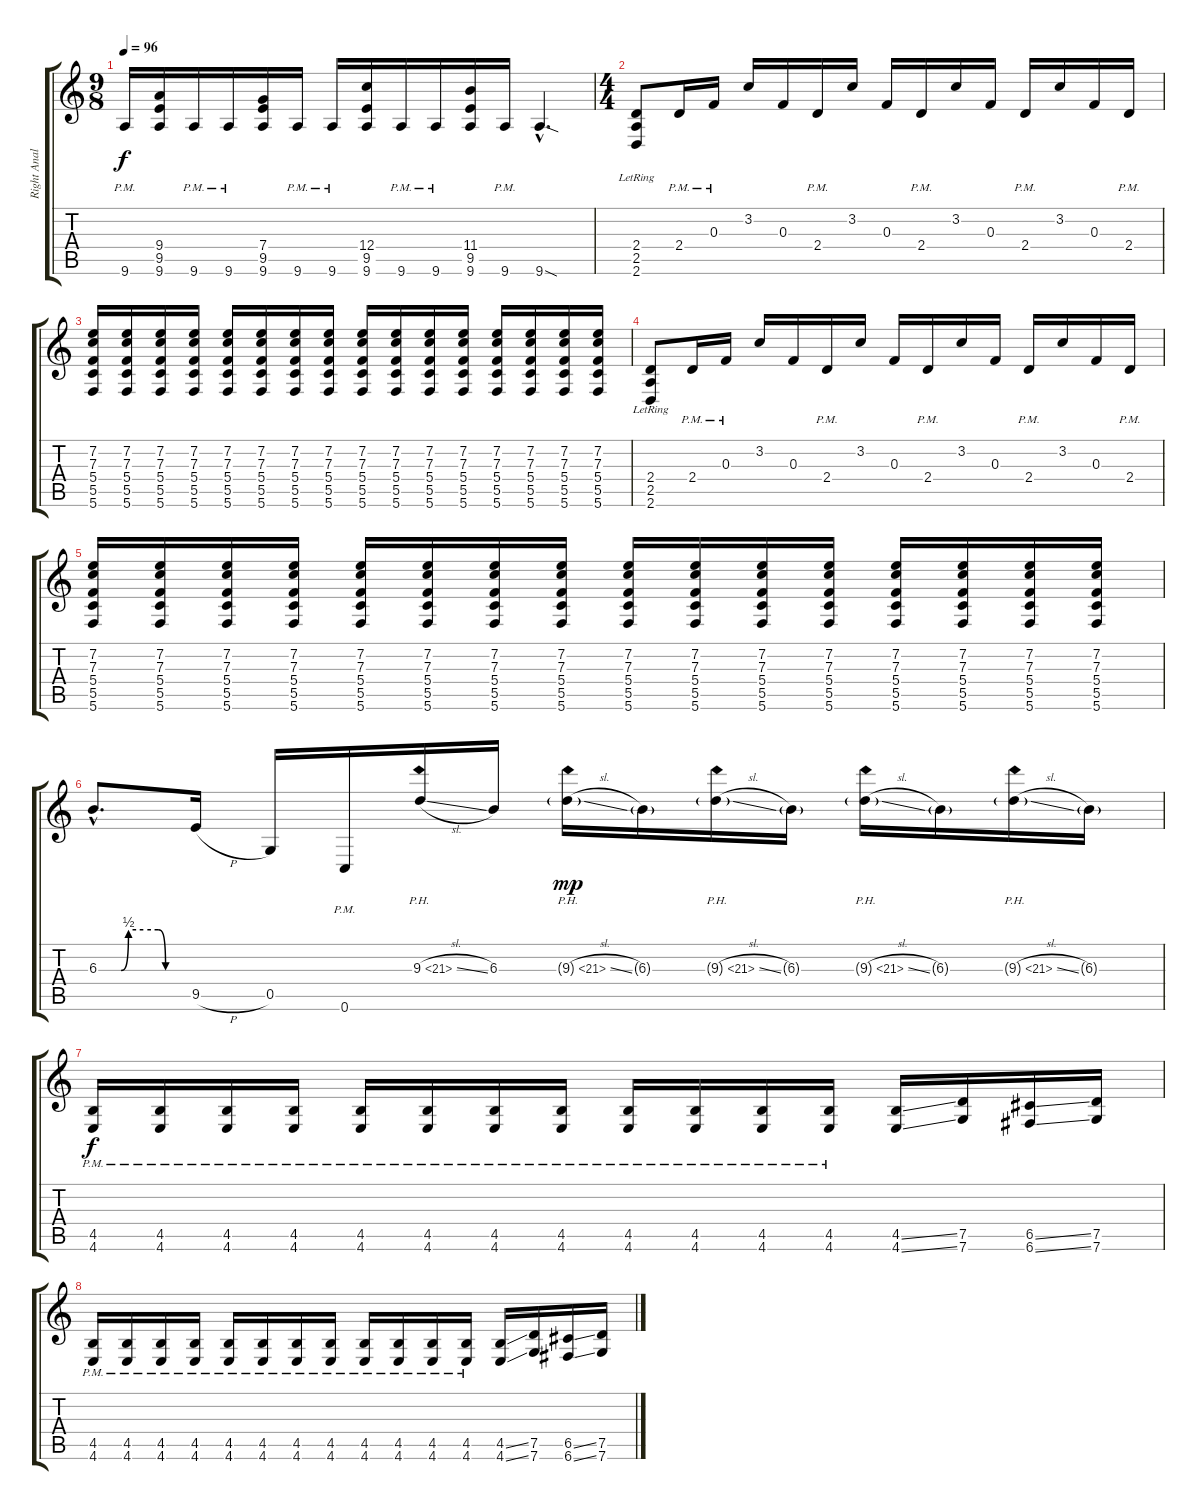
\track ("Right Analog Stick" "Right Anal") {instrument distortionguitar}
\staff {score tabs}
\tuning (D4 A3 F3 C3 G2 C2) {hide}
\ts (9 8)
\tempo 96
\clef g2
\ks c
9.6{pm}.16{dy f} (9.4 9.5 9.6).16 9.6{pm}.16 9.6{pm}.16 (7.4 9.5 9.6).16 9.6{pm}.16 9.6{pm}.16 (12.4 9.5 9.6).16 9.6{pm}.16 9.6{pm}.16 (11.4 9.5 9.6).16 9.6{pm}.16 9.6{sod hac}.4{d} |
\ts (4 4)
(2.4{lr} 2.5{lr} 2.6{lr}).8 2.4{pm}.16 0.3{pm}.16 3.2.16 0.3.16 2.4{pm}.16 3.2.16 0.3.16 2.4{pm}.16 3.2.16 0.3.16 2.4{pm}.16 3.2.16 0.3.16 2.4{pm}.16 |
(7.2 7.3 5.4 5.5 5.6).16 (7.2 7.3 5.4 5.5 5.6).16 (7.2 7.3 5.4 5.5 5.6).16 (7.2 7.3 5.4 5.5 5.6).16 (7.2 7.3 5.4 5.5 5.6).16 (7.2 7.3 5.4 5.5 5.6).16 (7.2 7.3 5.4 5.5 5.6).16 (7.2 7.3 5.4 5.5 5.6).16 (7.2 7.3 5.4 5.5 5.6).16 (7.2 7.3 5.4 5.5 5.6).16 (7.2 7.3 5.4 5.5 5.6).16 (7.2 7.3 5.4 5.5 5.6).16 (7.2 7.3 5.4 5.5 5.6).16 (7.2 7.3 5.4 5.5 5.6).16 (7.2 7.3 5.4 5.5 5.6).16 (7.2 7.3 5.4 5.5 5.6).16 |
(2.4{lr} 2.5{lr} 2.6{lr}).8 2.4{pm}.16 0.3{pm}.16 3.2.16 0.3.16 2.4{pm}.16 3.2.16 0.3.16 2.4{pm}.16 3.2.16 0.3.16 2.4{pm}.16 3.2.16 0.3.16 2.4{pm}.16 |
(7.2 7.3 5.4 5.5 5.6).16 (7.2 7.3 5.4 5.5 5.6).16 (7.2 7.3 5.4 5.5 5.6).16 (7.2 7.3 5.4 5.5 5.6).16 (7.2 7.3 5.4 5.5 5.6).16 (7.2 7.3 5.4 5.5 5.6).16 (7.2 7.3 5.4 5.5 5.6).16 (7.2 7.3 5.4 5.5 5.6).16 (7.2 7.3 5.4 5.5 5.6).16 (7.2 7.3 5.4 5.5 5.6).16 (7.2 7.3 5.4 5.5 5.6).16 (7.2 7.3 5.4 5.5 5.6).16 (7.2 7.3 5.4 5.5 5.6).16 (7.2 7.3 5.4 5.5 5.6).16 (7.2 7.3 5.4 5.5 5.6).16 (7.2 7.3 5.4 5.5 5.6).16 |
6.3{be (custom 0 0 10 0 15 0 20 2 30 2 40 2 45 0 60 0) hac}.8{d} 9.5{h}.16 0.5.16 0.6{pm}.16 9.3{ph 12 sl}.16 6.3.16 9.3{ph 12 sl g}.16{dy mp volume 4} 6.3{g}.16 9.3{ph 12 sl g}.16 6.3{g}.16 9.3{ph 12 sl g}.16 6.3{g}.16 9.3{ph 12 sl g}.16 6.3{g}.16 |
(4.5{pm} 4.6{pm}).16{dy f volume 13} (4.5{pm} 4.6{pm}).16 (4.5{pm} 4.6{pm}).16 (4.5{pm} 4.6{pm}).16 (4.5{pm} 4.6{pm}).16 (4.5{pm} 4.6{pm}).16 (4.5{pm} 4.6{pm}).16 (4.5{pm} 4.6{pm}).16 (4.5{pm} 4.6{pm}).16 (4.5{pm} 4.6{pm}).16 (4.5{pm} 4.6{pm}).16 (4.5{pm} 4.6{pm}).16 (4.5{ss} 4.6{ss}).16 (7.5 7.6).16 (6.5{ss} 6.6{ss}).16 (7.5 7.6).16 |
(4.5{pm} 4.6{pm}).16 (4.5{pm} 4.6{pm}).16 (4.5{pm} 4.6{pm}).16 (4.5{pm} 4.6{pm}).16 (4.5{pm} 4.6{pm}).16 (4.5{pm} 4.6{pm}).16 (4.5{pm} 4.6{pm}).16 (4.5{pm} 4.6{pm}).16 (4.5{pm} 4.6{pm}).16 (4.5{pm} 4.6{pm}).16 (4.5{pm} 4.6{pm}).16 (4.5{pm} 4.6{pm}).16 (4.5{ss} 4.6{ss}).16 (7.5 7.6).16 (6.5{ss} 6.6{ss}).16 (7.5 7.6).16
